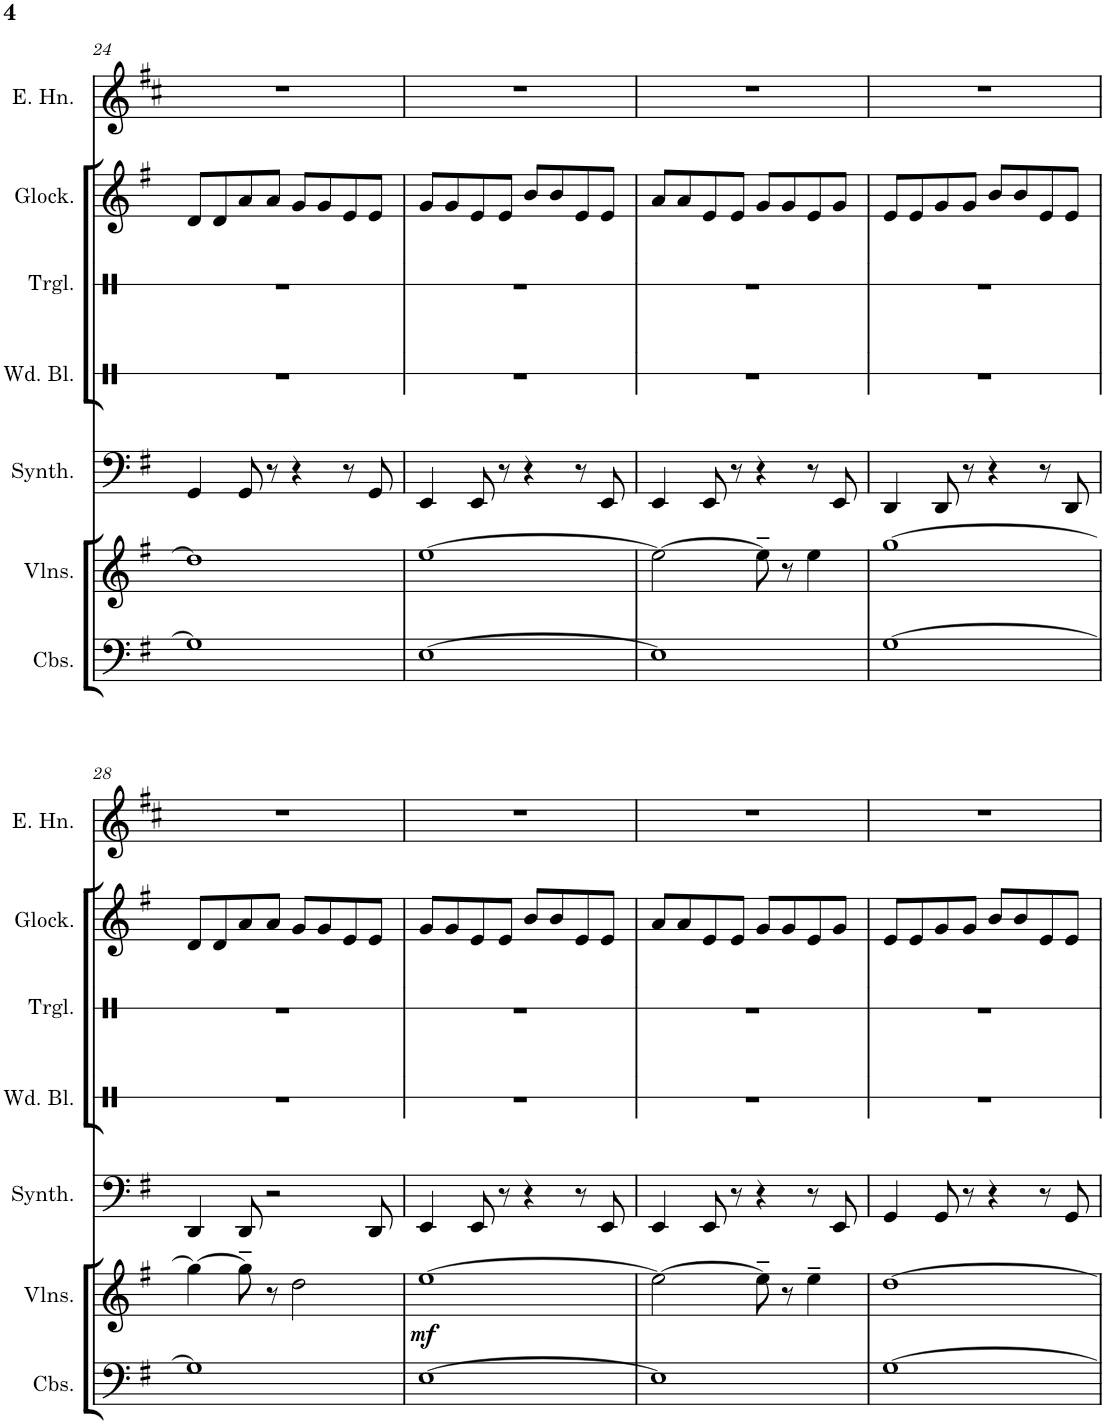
**kern	**kern	**dynam	**kern	**kern	**kern	**kern	**kern
*part7	*part6	*part6	*part5	*part4	*part3	*part2	*part1
*staff7	*staff6	*staff6	*staff5	*staff4	*staff3	*staff2	*staff1
*I"Contrabasses	*I"Violins	*	*I"Bass Synthesizer	*I"Wood Blocks	*I"Triangle	*I"Glockenspiel	*I"English Horn
*I'Cbs.	*I'Vlns.	*	*I'Synth.	*I'Wd. Bl.	*I'Trgl.	*I'Glock.	*I'E. Hn.
!!LO:PB:g=z
*clefF4	*clefG2	*	*clefF4	*clefX	*clefX	*clefG2	*clefG2
*Trd7c12	*	*	*	*	*	*Trd-14c-24	*Trd4c7
*k[f#]	*k[f#]	*	*k[f#]	*k[]	*k[]	*k[f#]	*k[f#c#]
*M4/4	*M4/4	*	*M4/4	*M4/4	*M4/4	*M4/4	*M4/4
=24	=24	=24	=24	=24	=24	=24	=24
1G]	1dd]	.	4GG/	1r	1r	8d/L	1r
.	.	.	.	.	.	8d/	.
.	.	.	8GG/	.	.	8a/	.
.	.	.	8r	.	.	8a/J	.
.	.	.	4r	.	.	8g/L	.
.	.	.	.	.	.	8g/	.
.	.	.	8r	.	.	8e/	.
.	.	.	8GG/	.	.	8e/J	.
=25	=25	=25	=25	=25	=25	=25	=25
[1E	[1ee	.	4EE/	1r	1r	8g/L	1r
.	.	.	.	.	.	8g/	.
.	.	.	8EE/	.	.	8e/	.
.	.	.	8r	.	.	8e/J	.
.	.	.	4r	.	.	8b/L	.
.	.	.	.	.	.	8b/	.
.	.	.	8r	.	.	8e/	.
.	.	.	8EE/	.	.	8e/J	.
=26	=26	=26	=26	=26	=26	=26	=26
1E]	2ee\_	.	4EE/	1r	1r	8a/L	1r
.	.	.	.	.	.	8a/	.
.	.	.	8EE/	.	.	8e/	.
.	.	.	8r	.	.	8e/J	.
.	8ee~\]	.	4r	.	.	8g/L	.
.	8r	.	.	.	.	8g/	.
.	4ee\	.	8r	.	.	8e/	.
.	.	.	8EE/	.	.	8g/J	.
=27	=27	=27	=27	=27	=27	=27	=27
[1G	[1gg	.	4DD/	1r	1r	8e/L	1r
.	.	.	.	.	.	8e/	.
.	.	.	8DD/	.	.	8g/	.
.	.	.	8r	.	.	8g/J	.
.	.	.	4r	.	.	8b/L	.
.	.	.	.	.	.	8b/	.
.	.	.	8r	.	.	8e/	.
.	.	.	8DD/	.	.	8e/J	.
!!LO:LB:g=z
=28	=28	=28	=28	=28	=28	=28	=28
1G]	4gg\_	.	4DD/	1r	1r	8d/L	1r
.	.	.	.	.	.	8d/	.
.	8gg~\]	.	8DD/	.	.	8a/	.
.	8r	.	2r	.	.	8a/J	.
.	2dd\	.	.	.	.	8g/L	.
.	.	.	.	.	.	8g/	.
.	.	.	.	.	.	8e/	.
.	.	.	8DD/	.	.	8e/J	.
=29	=29	=29	=29	=29	=29	=29	=29
!	!	!LO:DY:b	!	!	!	!	!
[1E	[1ee	mf	4EE/	1r	1r	8g/L	1r
.	.	.	.	.	.	8g/	.
.	.	.	8EE/	.	.	8e/	.
.	.	.	8r	.	.	8e/J	.
.	.	.	4r	.	.	8b/L	.
.	.	.	.	.	.	8b/	.
.	.	.	8r	.	.	8e/	.
.	.	.	8EE/	.	.	8e/J	.
=30	=30	=30	=30	=30	=30	=30	=30
1E]	2ee\_	.	4EE/	1r	1r	8a/L	1r
.	.	.	.	.	.	8a/	.
.	.	.	8EE/	.	.	8e/	.
.	.	.	8r	.	.	8e/J	.
.	8ee~\]	.	4r	.	.	8g/L	.
.	8r	.	.	.	.	8g/	.
.	4ee~\	.	8r	.	.	8e/	.
.	.	.	8EE/	.	.	8g/J	.
=31	=31	=31	=31	=31	=31	=31	=31
[1G	[1dd	.	4GG/	1r	1r	8e/L	1r
.	.	.	.	.	.	8e/	.
.	.	.	8GG/	.	.	8g/	.
.	.	.	8r	.	.	8g/J	.
.	.	.	4r	.	.	8b/L	.
.	.	.	.	.	.	8b/	.
.	.	.	8r	.	.	8e/	.
.	.	.	8GG/	.	.	8e/J	.
=	=	=	=	=	=	=	=
*-	*-	*-	*-	*-	*-	*-	*-
